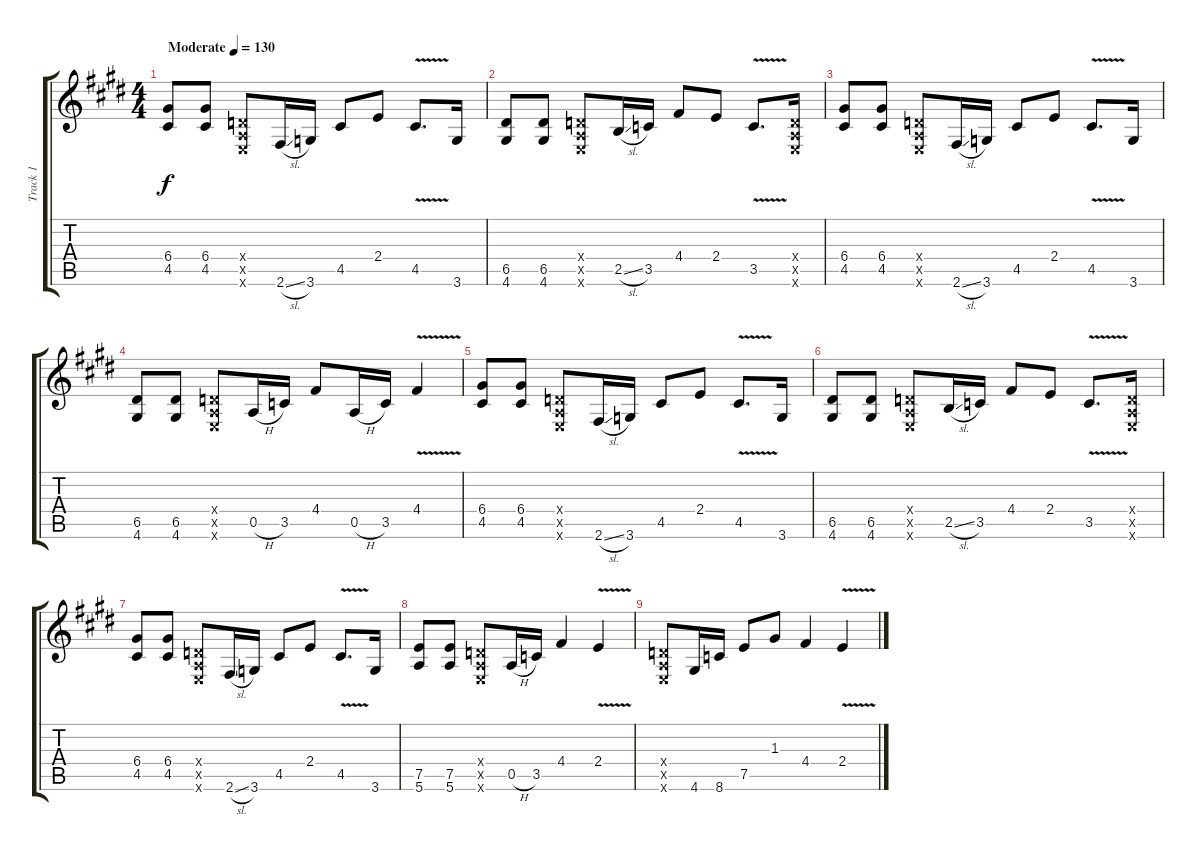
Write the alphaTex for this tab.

\track ("Track 1" "Track 1") {instrument overdrivenguitar}
\staff {score tabs}
\tuning (E4 B3 G3 D3 A2 E2) {hide}
\ts (4 4)
\tempo (130 "Moderate")
\clef g2
\ks c#minor
(6.4 4.5).8{dy f instrument overdrivenguitar} (6.4 4.5).8 (0.4{x} 0.5{x} 0.6{x}).8 2.6{sl}.16 3.6.16 4.5.8 2.4.8 4.5{v}.8{d} 3.6.16 |
(6.5 4.6).8 (6.5 4.6).8 (0.4{x} 0.5{x} 0.6{x}).8 2.5{sl}.16 3.5.16 4.4.8 2.4.8 3.5{v}.8{d} (0.4{x} 0.5{x} 0.6{x}).16 |
(6.4 4.5).8 (6.4 4.5).8 (0.4{x} 0.5{x} 0.6{x}).8 2.6{sl}.16 3.6.16 4.5.8 2.4.8 4.5{v}.8{d} 3.6.16 |
(6.5 4.6).8 (6.5 4.6).8 (0.4{x} 0.5{x} 0.6{x}).8 0.5{h}.16 3.5.16 4.4.8 0.5{h}.16 3.5.16 4.4{v}.4 |
(6.4 4.5).8 (6.4 4.5).8 (0.4{x} 0.5{x} 0.6{x}).8 2.6{sl}.16 3.6.16 4.5.8 2.4.8 4.5{v}.8{d} 3.6.16 |
(6.5 4.6).8 (6.5 4.6).8 (0.4{x} 0.5{x} 0.6{x}).8 2.5{sl}.16 3.5.16 4.4.8 2.4.8 3.5{v}.8{d} (0.4{x} 0.5{x} 0.6{x}).16 |
(6.4 4.5).8 (6.4 4.5).8 (0.4{x} 0.5{x} 0.6{x}).8 2.6{sl}.16 3.6.16 4.5.8 2.4.8 4.5{v}.8{d} 3.6.16 |
(7.5 5.6).8 (7.5 5.6).8 (0.4{x} 0.5{x} 0.6{x}).8 0.5{h}.16 3.5.16 4.4.4 2.4{v}.4 |
(0.4{x} 0.5{x} 0.6{x}).8 4.6.16 8.6.16 7.5.8 1.3.8 4.4.4 2.4{v}.4
